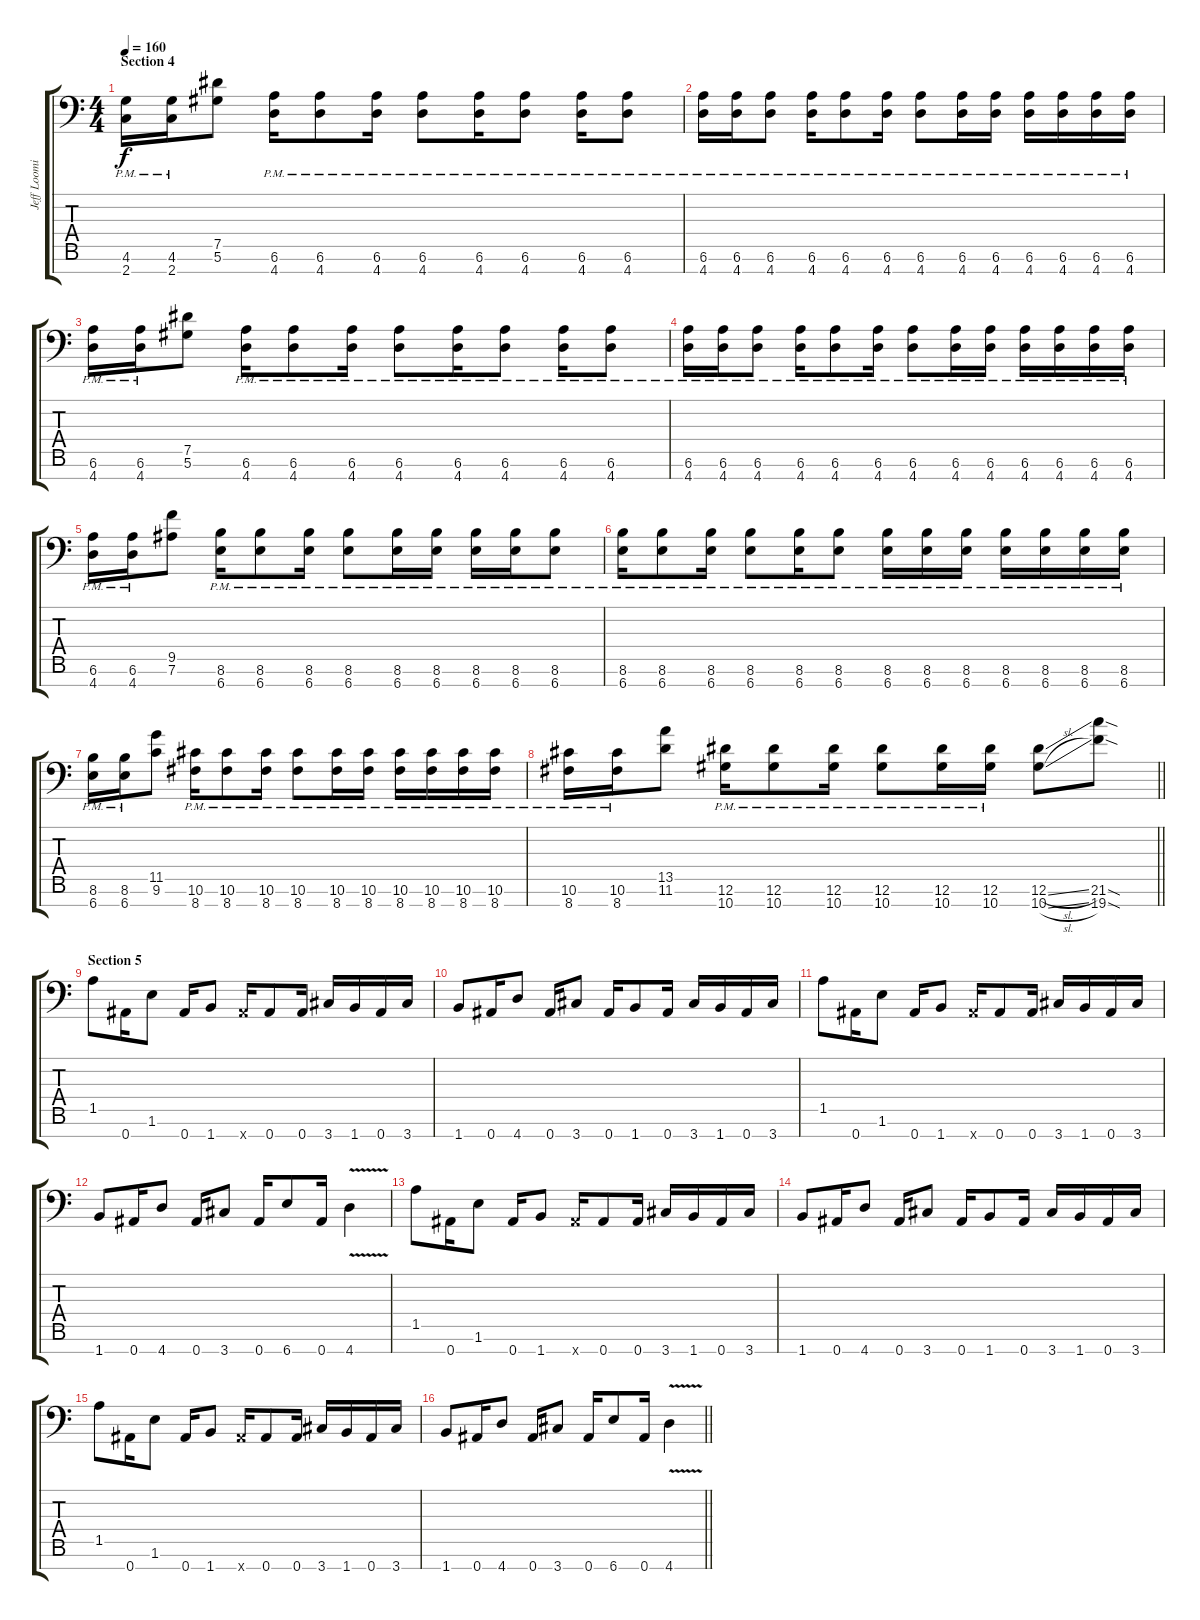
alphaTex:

\track ("Jeff Loomis - rhythm guitar (right)" "Jeff Loomi") {instrument distortionguitar}
\staff {score tabs}
\tuning (Eb4 Bb3 Gb3 Db3 Ab2 Eb2 Bb1) {hide}
\ts (4 4)
\section ("" "Section 4")
\tempo 160
\clef f4
\ks c
(4.6{pm} 2.7{pm}).16{dy f} (4.6{pm} 2.7{pm}).16 (7.5 5.6).8 (6.6{pm} 4.7{pm}).16 (6.6{pm} 4.7{pm}).8 (6.6{pm} 4.7{pm}).16 (6.6{pm} 4.7{pm}).8 (6.6{pm} 4.7{pm}).16 (6.6{pm} 4.7{pm}).8 (6.6{pm} 4.7{pm}).16 (6.6{pm} 4.7{pm}).8 |
(6.6{pm} 4.7{pm}).16 (6.6{pm} 4.7{pm}).16 (6.6{pm} 4.7{pm}).8 (6.6{pm} 4.7{pm}).16 (6.6{pm} 4.7{pm}).8 (6.6{pm} 4.7{pm}).16 (6.6{pm} 4.7{pm}).8 (6.6{pm} 4.7{pm}).16 (6.6{pm} 4.7{pm}).16 (6.6{pm} 4.7{pm}).16 (6.6{pm} 4.7{pm}).16 (6.6{pm} 4.7{pm}).16 (6.6{pm} 4.7{pm}).16 |
(6.6{pm} 4.7{pm}).16 (6.6{pm} 4.7{pm}).16 (7.5 5.6).8 (6.6{pm} 4.7{pm}).16 (6.6{pm} 4.7{pm}).8 (6.6{pm} 4.7{pm}).16 (6.6{pm} 4.7{pm}).8 (6.6{pm} 4.7{pm}).16 (6.6{pm} 4.7{pm}).8 (6.6{pm} 4.7{pm}).16 (6.6{pm} 4.7{pm}).8 |
(6.6{pm} 4.7{pm}).16 (6.6{pm} 4.7{pm}).16 (6.6{pm} 4.7{pm}).8 (6.6{pm} 4.7{pm}).16 (6.6{pm} 4.7{pm}).8 (6.6{pm} 4.7{pm}).16 (6.6{pm} 4.7{pm}).8 (6.6{pm} 4.7{pm}).16 (6.6{pm} 4.7{pm}).16 (6.6{pm} 4.7{pm}).16 (6.6{pm} 4.7{pm}).16 (6.6{pm} 4.7{pm}).16 (6.6{pm} 4.7{pm}).16 |
(6.6{pm} 4.7{pm}).16 (6.6{pm} 4.7{pm}).16 (9.5 7.6).8 (8.6{pm} 6.7{pm}).16 (8.6{pm} 6.7{pm}).8 (8.6{pm} 6.7{pm}).16 (8.6{pm} 6.7{pm}).8 (8.6{pm} 6.7{pm}).16 (8.6{pm} 6.7{pm}).16 (8.6{pm} 6.7{pm}).16 (8.6{pm} 6.7{pm}).16 (8.6{pm} 6.7{pm}).8 |
(8.6{pm} 6.7{pm}).16 (8.6{pm} 6.7{pm}).8 (8.6{pm} 6.7{pm}).16 (8.6{pm} 6.7{pm}).8 (8.6{pm} 6.7{pm}).16 (8.6{pm} 6.7{pm}).8 (8.6{pm} 6.7{pm}).16 (8.6{pm} 6.7{pm}).16 (8.6{pm} 6.7{pm}).16 (8.6{pm} 6.7{pm}).16 (8.6{pm} 6.7{pm}).16 (8.6{pm} 6.7{pm}).16 (8.6{pm} 6.7{pm}).16 |
(8.6{pm} 6.7{pm}).16 (8.6{pm} 6.7{pm}).16 (11.5 9.6).8 (10.6{pm} 8.7{pm}).16 (10.6{pm} 8.7{pm}).8 (10.6{pm} 8.7{pm}).16 (10.6{pm} 8.7{pm}).8 (10.6{pm} 8.7{pm}).16 (10.6{pm} 8.7{pm}).16 (10.6{pm} 8.7{pm}).16 (10.6{pm} 8.7{pm}).16 (10.6{pm} 8.7{pm}).16 (10.6{pm} 8.7{pm}).16 |
\barLineRight lightlight
(10.6{pm} 8.7{pm}).16 (10.6{pm} 8.7{pm}).16 (13.5 11.6).8 (12.6{pm} 10.7{pm}).16 (12.6{pm} 10.7{pm}).8 (12.6{pm} 10.7{pm}).16 (12.6{pm} 10.7{pm}).8 (12.6{pm} 10.7{pm}).16 (12.6{pm} 10.7{pm}).16 (12.6{sl} 10.7{sl}).8 (21.6{sod} 19.7{sod}).8 |
\section ("" "Section 5")
1.5.8 0.7.16 1.6.8 0.7.16 1.7.8 0.7{x}.16 0.7.8 0.7.16 3.7.16 1.7.16 0.7.16 3.7.16 |
1.7.8 0.7.16 4.7.8 0.7.16 3.7.8 0.7.16 1.7.8 0.7.16 3.7.16 1.7.16 0.7.16 3.7.16 |
1.5.8 0.7.16 1.6.8 0.7.16 1.7.8 0.7{x}.16 0.7.8 0.7.16 3.7.16 1.7.16 0.7.16 3.7.16 |
1.7.8 0.7.16 4.7.8 0.7.16 3.7.8 0.7.16 6.7.8 0.7.16 4.7{v}.4 |
1.5.8 0.7.16 1.6.8 0.7.16 1.7.8 0.7{x}.16 0.7.8 0.7.16 3.7.16 1.7.16 0.7.16 3.7.16 |
1.7.8 0.7.16 4.7.8 0.7.16 3.7.8 0.7.16 1.7.8 0.7.16 3.7.16 1.7.16 0.7.16 3.7.16 |
1.5.8 0.7.16 1.6.8 0.7.16 1.7.8 0.7{x}.16 0.7.8 0.7.16 3.7.16 1.7.16 0.7.16 3.7.16 |
\barLineRight lightlight
1.7.8 0.7.16 4.7.8 0.7.16 3.7.8 0.7.16 6.7.8 0.7.16 4.7{v}.4
